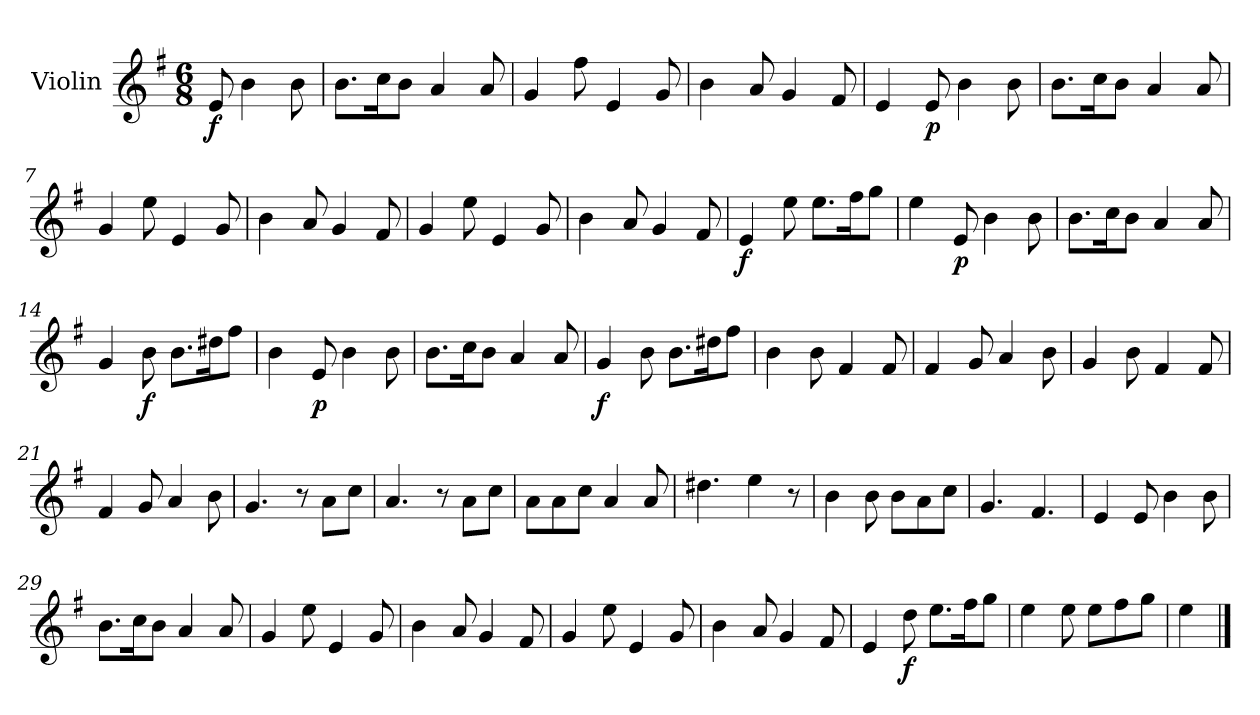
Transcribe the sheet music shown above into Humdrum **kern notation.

**kern	**dynam
*part1	*part1
*staff1	*staff1
*I"Violin	*
*I'Vln.	*
*clefG2	*
*k[f#]	*
*M6/8	*
=1	=1
!	!LO:DY:b
8e/	f
4b\	.
8b\	.
=2	=2
8.b\L	.
16cc\k	.
8b\J	.
4a/	.
8a/	.
=3	=3
4g/	.
8ff#\	.
4e/	.
8g/	.
=4	=4
4b\	.
8a/	.
4g/	.
8f#/	.
=5	=5
4e/	.
!	!LO:DY:b
8e/	p
4b\	.
8b\	.
=6	=6
8.b\L	.
16cc\k	.
8b\J	.
4a/	.
8a/	.
!!LO:LB:g=z
=7	=7
4g/	.
8ee\	.
4e/	.
8g/	.
=8	=8
4b\	.
8a/	.
4g/	.
8f#/	.
=9	=9
4g/	.
8ee\	.
4e/	.
8g/	.
=10	=10
4b\	.
8a/	.
4g/	.
8f#/	.
=11	=11
!	!LO:DY:b
4e/	f
8ee\	.
8.ee\L	.
16ff#\k	.
8gg\J	.
=12	=12
4ee\	.
!	!LO:DY:b
8e/	p
4b\	.
8b\	.
!!LO:LB:g=z
=13	=13
8.b\L	.
16cc\k	.
8b\J	.
4a/	.
8a/	.
=14	=14
4g/	.
!	!LO:DY:b
8b\	f
8.b\L	.
16dd#X\k	.
8ff#\J	.
=15	=15
4b\	.
!	!LO:DY:b
8e/	p
4b\	.
8b\	.
=16	=16
8.b\L	.
16cc\k	.
8b\J	.
4a/	.
8a/	.
=17	=17
!	!LO:DY:b
4g/	f
8b\	.
8.b\L	.
16dd#X\k	.
8ff#\J	.
=18	=18
4b\	.
8b\	.
4f#/	.
8f#/	.
!!LO:LB:g=z
=19	=19
4f#/	.
8g/	.
4a/	.
8b\	.
=20	=20
4g/	.
8b\	.
4f#/	.
8f#/	.
=21	=21
4f#/	.
8g/	.
4a/	.
8b\	.
=22	=22
4.g/	.
8r	.
8a\L	.
8cc\J	.
=23	=23
4.a/	.
8r	.
8a\L	.
8cc\J	.
=24	=24
8a\L	.
8a\	.
8cc\J	.
4a/	.
8a/	.
=25	=25
4.dd#X\	.
4ee\	.
8r	.
!!LO:LB:g=z
=26	=26
4b\	.
8b\	.
8b\L	.
8a\	.
8cc\J	.
=27	=27
4.g/	.
4.f#/	.
=28	=28
4e/	.
8e/	.
4b\	.
8b\	.
=29	=29
8.b\L	.
16cc\k	.
8b\J	.
4a/	.
8a/	.
=30	=30
4g/	.
8ee\	.
4e/	.
8g/	.
=31	=31
4b\	.
8a/	.
4g/	.
8f#/	.
!!LO:LB:g=z
=32	=32
4g/	.
8ee\	.
4e/	.
8g/	.
=33	=33
4b\	.
8a/	.
4g/	.
8f#/	.
=34	=34
4e/	.
!	!LO:DY:b
8dd\	f
8.ee\L	.
16ff#\k	.
8gg\J	.
=35	=35
4ee\	.
8ee\	.
8ee\L	.
8ff#\	.
8gg\J	.
=36	=36
4ee\	.
==	==
*-	*-
